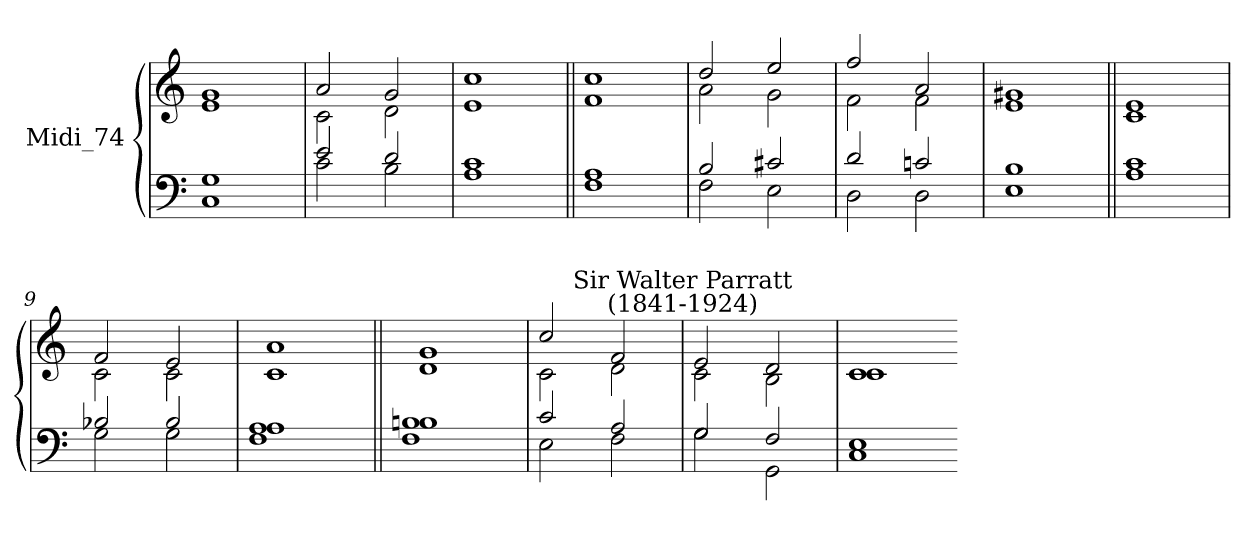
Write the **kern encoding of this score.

**kern	**kern
*part2	*part1
*staff2	*staff1
*I"Midi_74	*I"Midi_74
*clefF4	*clefG2
*k[]	*k[]
*C:	*C:
=1	=1
*^	*^
1G/	1C\	1g/	1e\
=2	=2	=2	=2
2e/	2c\	2a/	2c\
2d/	2B\	2g/	2d\
=3	=3	=3	=3
1c/	1A\	1cc/	1e\
=4||	=4||	=4||	=4||
1A/	1F\	1cc/	1f\
=5	=5	=5	=5
2B/	2F\	2dd/	2a\
2c#X/	2E\	2ee/	2g\
=6	=6	=6	=6
2d/	2D\	2ff/	2f\
2cn/	2D\	2a/	2f\
=7	=7	=7	=7
1B/	1E\	1g#X/	1e\
=8||	=8||	=8||	=8||
1c/	1A\	1e/	1c\
=9	=9	=9	=9
2B-X/	2G\	2f/	2c\
2B-/	2G\	2e/	2c\
=10	=10	=10	=10
1A/	1F\ 1A\	1a/	1c\
=11||	=11||	=11||	=11||
1Bn/	1F\ 1B\	1g/	1d\
=12	=12	=12	=12
2c/	2E\	2cc/	2c\
2A/	2F\	2f/	2d\
!	!	!	!LO:TX:a:cj:t=Sir Walter Parratt\n(1841-1924)
=13	=13	=13	=13
2G/	2G\	2e/	2c\
2F/	2GG\	2d/	2B\
=14	=14	=14	=14
1E/	1C\	1c/	1c\
*v	*v	*	*
*	*v	*v
=-	=-
*-	*-
